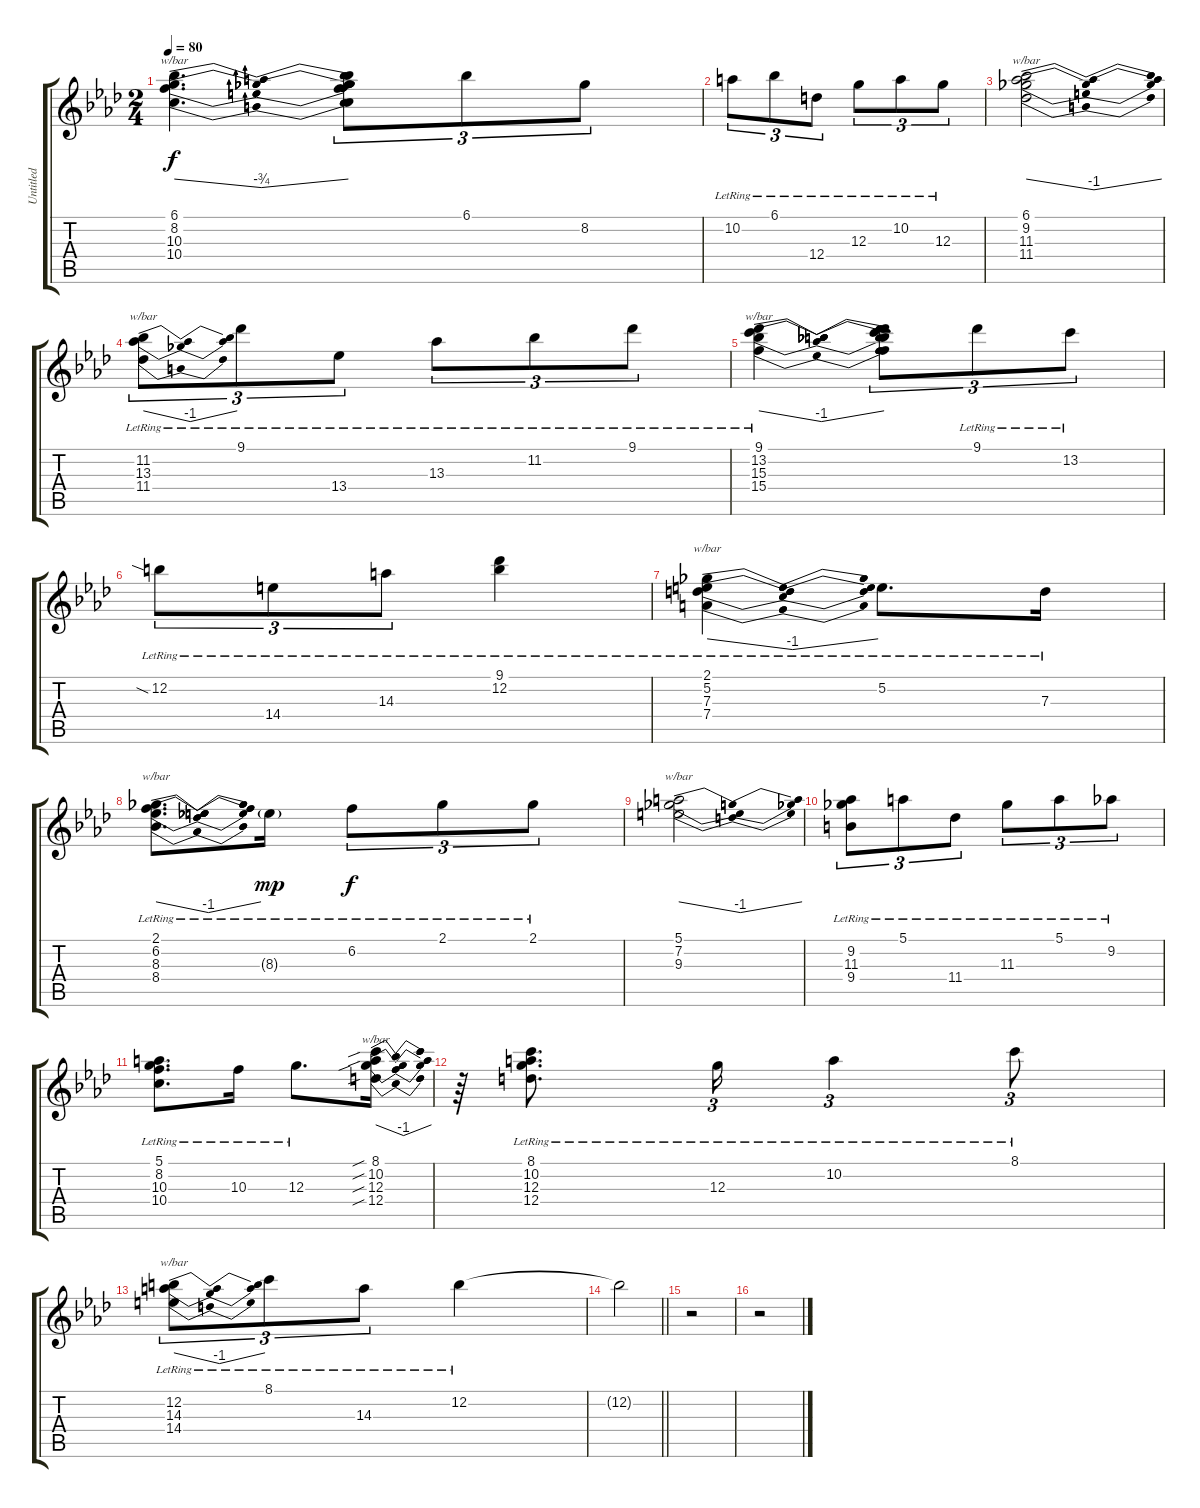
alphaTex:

\track ("Untitled" "Untitled") {instrument distortionguitar}
\staff {score tabs}
\tuning (E4 B3 G3 D3 A2 E2) {hide}
\ts (2 4)
\tempo 80
\clef g2
\ks ab
(6.1 8.2 10.3 10.4).4{d tbe (dip default 0 0 30 -3 60 0) dy f} (6.1{t} 8.2{t} 10.3{t} 10.4{t}).8{tu (3 2)} 6.1.8{tu (3 2)} 8.2.8{tu (3 2)} |
10.2{lr}.8{tu (3 2)} 6.1{lr}.8{tu (3 2)} 12.4{lr}.8{tu (3 2)} 12.3{lr}.8{tu (3 2)} 10.2{lr}.8{tu (3 2)} 12.3{lr}.8{tu (3 2)} |
(6.1 9.2 11.3 11.4).2{tbe (dip default 0 0 30 -4 60 0)} |
(11.2{lr} 13.3{lr} 11.4{lr}).8{tu (3 2) tbe (dip default 0 0 30 -4 60 0)} 9.1{lr}.8{tu (3 2)} 13.4{lr}.8{tu (3 2)} 13.3{lr}.8{tu (3 2)} 11.2{lr}.8{tu (3 2)} 9.1{lr}.8{tu (3 2)} |
(9.1{lr} 13.2{lr} 15.3{lr} 15.4{lr}).4{tbe (dip default 0 0 30 -4 60 0)} (9.1{t} 13.2{t} 15.3{t} 15.4{t}).8{tu (3 2)} 9.1{lr}.8{tu (3 2)} 13.2{lr}.8{tu (3 2)} |
12.2{sia lr}.8{tu (3 2)} 14.4{lr}.8{tu (3 2)} 14.3{lr}.8{tu (3 2)} (9.1{lr} 12.2{lr}).4 |
(2.1{lr} 5.2{lr} 7.3{lr} 7.4{lr}).4{tbe (dip default 0 0 30 -4 60 0)} 5.2{lr}.8{d} 7.3{lr}.16 |
(2.1{lr} 6.2{lr} 8.3{lr} 8.4{lr}).8{d tbe (dip default 0 0 30 -4 60 0)} 8.3{g lr}.16{dy mp} 6.2{lr}.8{tu (3 2) dy f} 2.1{lr}.8{tu (3 2)} 2.1{lr}.8{tu (3 2)} |
(5.1 7.2 9.3).2{tbe (dip default 0 0 30 -4 60 0)} |
(9.2{lr} 11.3{lr} 9.4{lr}).8{tu (3 2)} 5.1{lr}.8{tu (3 2)} 11.4{lr}.8{tu (3 2)} 11.3{lr}.8{tu (3 2)} 5.1{lr}.8{tu (3 2)} 9.2{lr}.8{tu (3 2)} |
(5.1{lr} 8.2{lr} 10.3{lr} 10.4{lr}).8{d} 10.3{lr}.16 12.3{lr}.8{d} (8.1{sib} 10.2{sib} 12.3{sib} 12.4{sib}).16{tbe (dip default 0 0 30 -4 60 0)} |
r.64 (8.1{lr} 10.2{lr} 12.3{lr} 12.4{lr}).8{d} 12.3{lr}.16{tu (3 2)} 10.2{lr}.4{tu (3 2)} 8.1{lr}.8{tu (3 2)} |
(12.2{lr} 14.3{lr} 14.4{lr}).8{tu (3 2) tbe (dip default 0 0 30 -4 60 0)} 8.1{lr}.8{tu (3 2)} 14.3{lr}.8{tu (3 2)} 12.2{lr}.4 |
\barLineRight lightlight
12.2{t}.2 |
r.2 |
r.2
